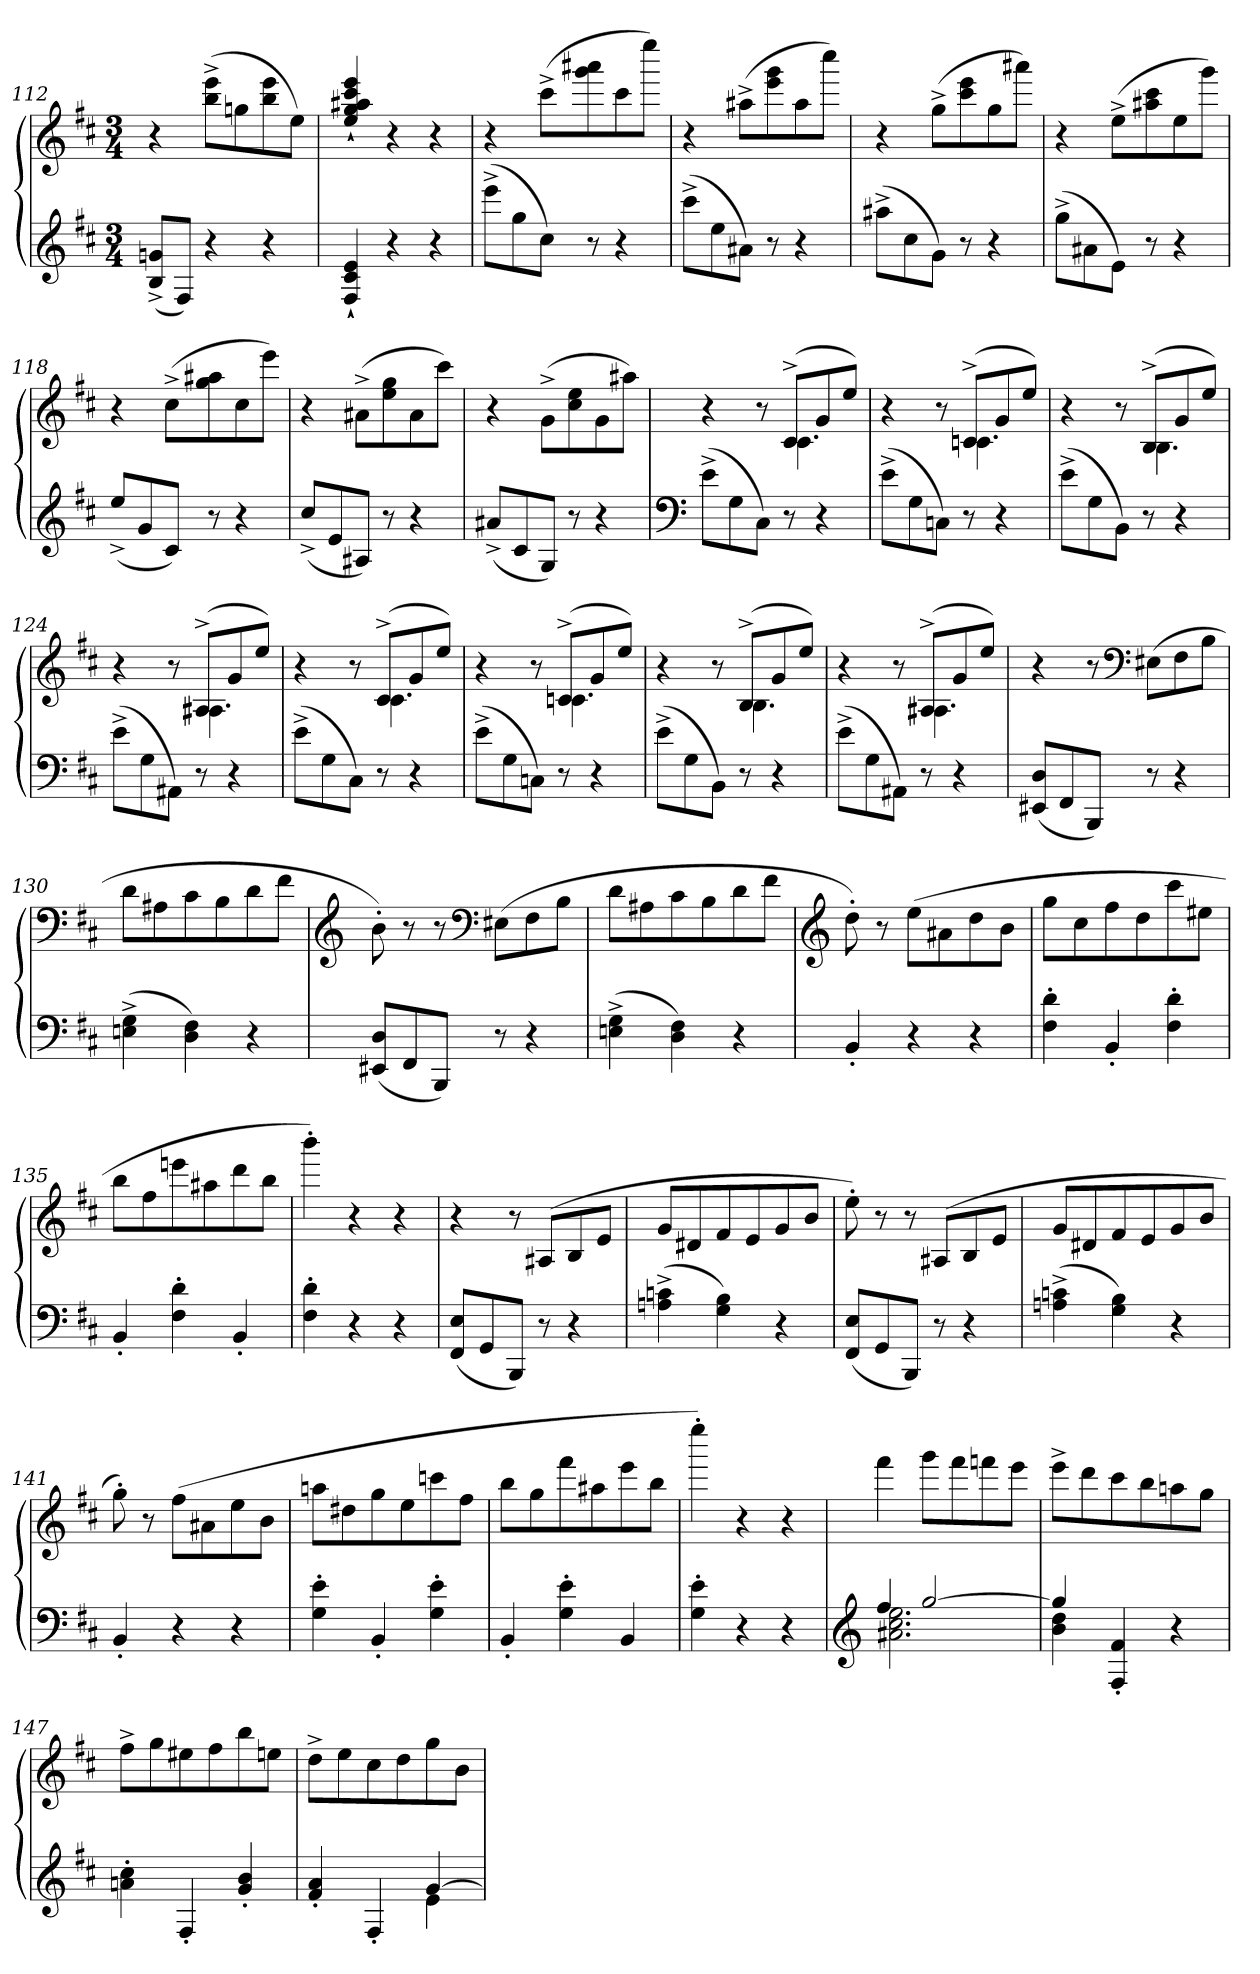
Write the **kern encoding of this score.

**kern	**kern
*part1	*part1
*staff2	*staff1
*clefG2	*clefG2
*k[f#c#]	*k[f#c#]
*M3/4	*M3/4
=112	=112
(8B^/ 8gn^/L	4r
8F#/J)	.
4r	(8bb^\ 8eee^\L
.	8ggn\
4r	8bb\ 8eee\
.	8ee\J)
=113	=113
4F#`/ 4c#`/ 4e`/	4ee`/ 4gg`/ 4aa#X`/ 4ccc#`/ 4eee`/
4r	4r
4r	4r
=114	=114
(8eee^\L	4r
8gg\	.
8cc#\J)	(8ccc#^\L
8r	8ggg\ 8aaa#X\
4r	8ccc#\
.	8eeee\J)
=115	=115
(8ccc#^\L	4r
8ee\	.
8a#X\J)	(8aa#X^\L
8r	8eee\ 8ggg\
4r	8aa#\
.	8cccc#\J)
=116	=116
(8aa#X^\L	4r
8cc#\	.
8g\J)	(8gg^\L
8r	8ccc#\ 8eee\
4r	8gg\
.	8aaa#X\J)
=117	=117
(8gg^\L	4r
8a#X\	.
8e\J)	(8ee^\L
8r	8aa#X\ 8ccc#\
4r	8ee\
.	8ggg\J)
=118	=118
(8ee^/L	4r
8g/	.
8c#/J)	(8cc#^\L
8r	8gg\ 8aa#X\
4r	8cc#\
.	8eee\J)
=119	=119
(8cc#^/L	4r
8e/	.
8A#X/J)	(8a#X^\L
8r	8ee\ 8gg\
4r	8a#\
.	8ccc#\J)
=120	=120
(8a#X^/L	4r
8c#/	.
8G/J)	(8g^\L
8r	8cc#\ 8ee\
4r	8g\
.	8aa#X\J)
=121	=121
*clefF4	*
*	*^
(8e^\L	4r	4.ryy
8G\	.	.
8C#\J)	8r	.
8r	(8c#^/L	4.c#\
4r	8g/	.
.	8ee/J)	.
=122	=122	=122
(8e^\L	4r	4.ryy
8G\	.	.
8Cn\J)	8r	.
8r	(8cn^/L	4.cn\
4r	8g/	.
.	8ee/J)	.
=123	=123	=123
(8e^\L	4r	4.ryy
8G\	.	.
8BB\J)	8r	.
8r	(8B^/L	4.B\
4r	8g/	.
.	8ee/J)	.
=124	=124	=124
(8e^\L	4r	4.ryy
8G\	.	.
8AA#X\J)	8r	.
8r	(8A#X^/L	4.A#X\
4r	8g/	.
.	8ee/J)	.
=125	=125	=125
(8e^\L	4r	4.ryy
8G\	.	.
8C#\J)	8r	.
8r	(8c#^/L	4.c#\
4r	8g/	.
.	8ee/J)	.
=126	=126	=126
(8e^\L	4r	4.ryy
8G\	.	.
8Cn\J)	8r	.
8r	(8cn^/L	4.cn\
4r	8g/	.
.	8ee/J)	.
=127	=127	=127
(8e^\L	4r	4.ryy
8G\	.	.
8BB\J)	8r	.
8r	(8B^/L	4.B\
4r	8g/	.
.	8ee/J)	.
=128	=128	=128
(8e^\L	4r	4.ryy
8G\	.	.
8AA#X\J)	8r	.
8r	(8A#X^/L	4.A#X\
4r	8g/	.
.	8ee/J)	.
*	*v	*v
=129	=129
(8EE#X/ 8D/L	4r
8FF#/	.
8BBB/J)	8r
*	*clefF4
8r	(8E#X\L
4r	8F#\
.	8B\J
=130	=130
(4En^\ 4G^\	8d\L
.	8A#X\
4D\ 4F#\)	8c#\
.	8B\
4r	8d\
.	8f#\J
=131	=131
*	*clefG2
(8EE#X/ 8D/L	8b'\)
8FF#/	8r
8BBB/J)	8r
*	*clefF4
8r	(8E#X\L
4r	8F#\
.	8B\J
=132	=132
(4En^\ 4G^\	8d\L
.	8A#X\
4D\ 4F#\)	8c#\
.	8B\
4r	8d\
.	8f#\J
=133	=133
*	*clefG2
4BB'/	8dd'\)
.	8r
4r	(8ee\L
.	8a#X\
4r	8dd\
.	8b\J
=134	=134
4F#'\ 4d'\	8gg\L
.	8cc#\
4BB'/	8ff#\
.	8dd\
4F#'\ 4d'\	8ccc#\
.	8ee#X\J
=135	=135
4BB'/	8bb\L
.	8ff#\
4F#'\ 4d'\	8eeen\
.	8aa#X\
4BB'/	8ddd\
.	8bb\J
=136	=136
4F#'\ 4d'\	4bbb'\)
4r	4r
4r	4r
=137	=137
(8FF#/ 8E/L	4r
8GG/	.
8BBB/J)	8r
8r	(8A#X/L
4r	8B/
.	8e/J
=138	=138
(4An^\ 4cn^\	8g/L
.	8d#X/
4G\ 4B\)	8f#/
.	8e/
4r	8g/
.	8b/J
=139	=139
(8FF#/ 8E/L	8ee'\)
8GG/	8r
8BBB/J)	8r
8r	(8A#X/L
4r	8B/
.	8e/J
=140	=140
(4An^\ 4cn^\	8g/L
.	8d#X/
4G\ 4B\)	8f#/
.	8e/
4r	8g/
.	8b/J
=141	=141
4BB'/	8gg'\)
.	8r
4r	(8ff#\L
.	8a#X\
4r	8ee\
.	8b\J
=142	=142
4G'\ 4e'\	8aan\L
.	8dd#X\
4BB'/	8gg\
.	8ee\
4G'\ 4e'\	8cccn\
.	8ff#\J
=143	=143
4BB'/	8bb\L
.	8gg\
4G'\ 4e'\	8fff#\
.	8aa#X\
4BB/	8eee\
.	8bb\J
=144	=144
4G'\ 4e'\	4eeee'\)
4r	4r
4r	4r
=145	=145
*clefG2	*
*^	*
4ff#/	2.a#X\ 2.cc#\ 2.ee\	4fff#\
[2gg/	.	8ggg\L
.	.	8fff#\
.	.	8fffn\
.	.	8eee\J
=146	=146	=146
4gg/]	4b\ 4dd\	8eee^\L
.	.	8ddd\
4F#'/ 4f#'/	2ryy	8ccc#\
.	.	8bb\
4r	.	8aan\
.	.	8gg\J
*v	*v	*
=147	=147
4an'\ 4cc#'\	8ff#^\L
.	8gg\
4F#'/	8ee#X\
.	8ff#\
4g'/ 4b'/	8bb\
.	8een\J
=148	=148
*^	*
4f#'/ 4a'/	2ryy	8dd^\L
.	.	8ee\
4F#'/	.	8cc#\
.	.	8dd\
[4g/	4e\	8gg\
.	.	8b\J
*v	*v	*
=	=
*-	*-
